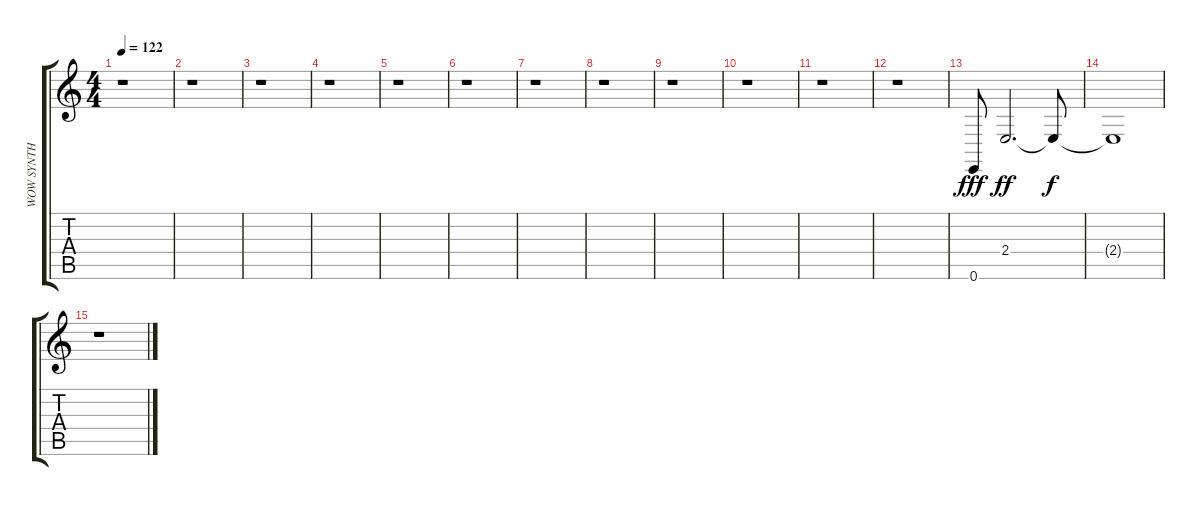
\track ("WOW SYNTH" "WOW SYNTH") {instrument pad8sweep}
\staff {score tabs}
\tuning (E4 B3 G3 D3 A2 E2) {hide}
\ts (4 4)
\tempo 122
\clef g2
\ks c
r.1{dy f} |
r.1 |
r.1 |
r.1 |
r.1 |
r.1 |
r.1 |
r.1 |
r.1 |
r.1 |
r.1 |
r.1 |
0.6.8{dy fff} 2.4.2{d dy ff} 2.4{t}.8{dy f} |
2.4{t}.1 |
r.1
